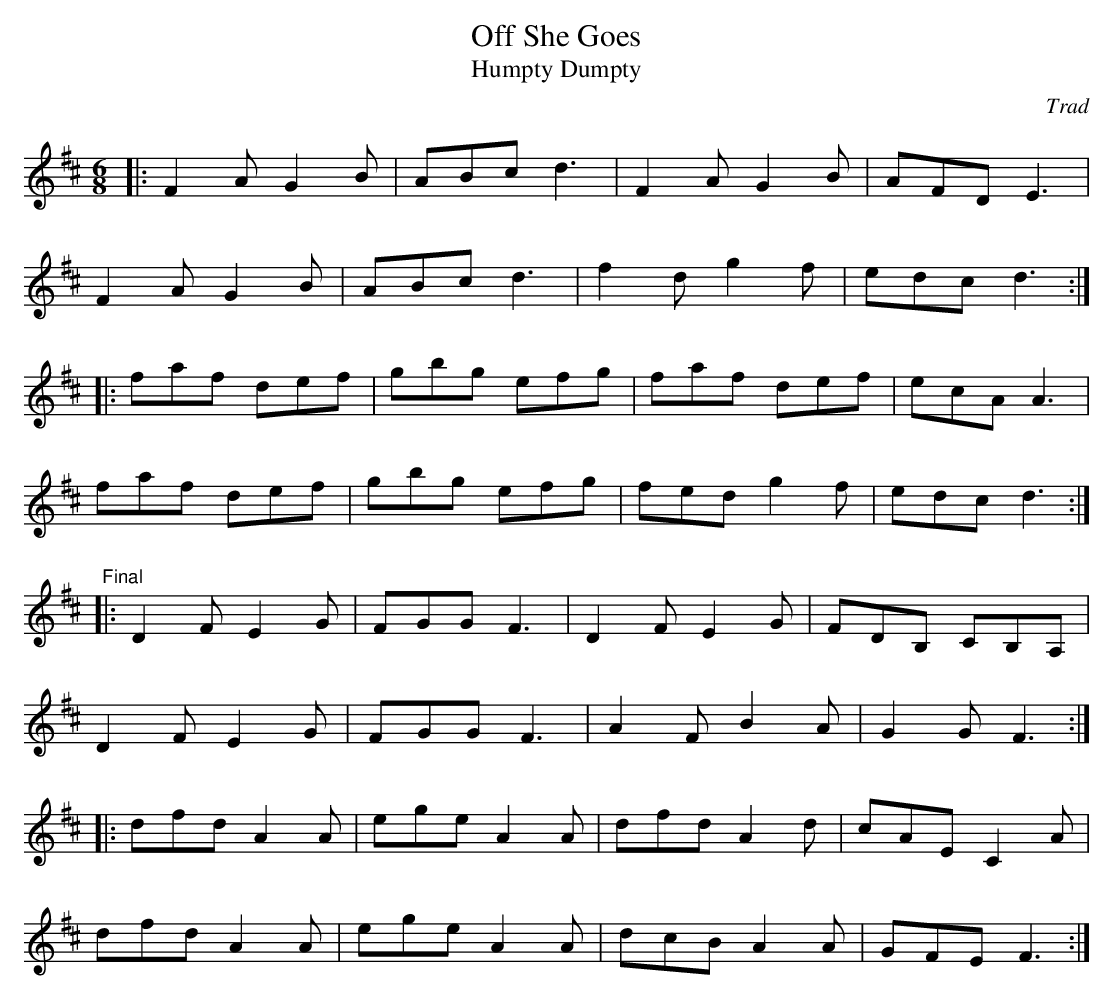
X:1
T:Off She Goes
T:Humpty Dumpty
C:Trad
M:6/8
L:1/8
K:D
|:F2A G2B|ABc d3|F2A G2B|AFD E3|
F2A G2B|ABc d3|f2d g2f|edc d3:|
|:faf def|gbg efg|faf def|ecA A3|
faf def|gbg efg|fed g2f|edc d3:|
"Final"
|:D2F E2G|FGG F3|D2F E2G|FDB, CB,A,|
D2F E2G|FGG F3|A2F B2A|G2G F3:|
|:dfd A2A|ege A2A|dfd A2d|cAE C2A|
dfd A2A|ege A2A|dcB A2A|GFE F3:|
